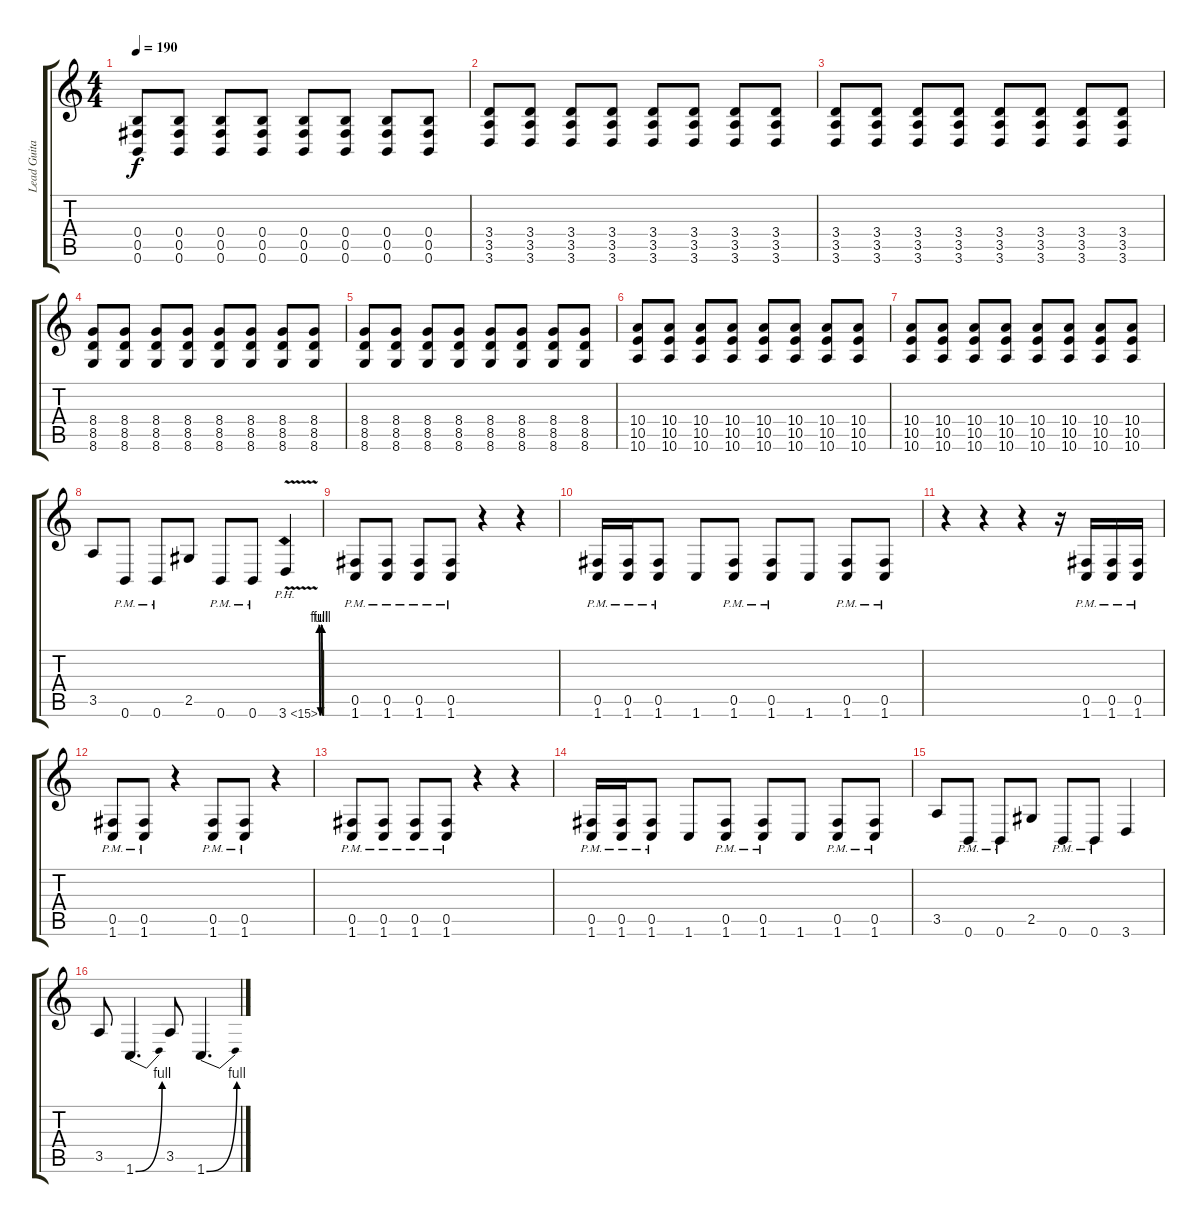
\track ("Lead Guitar" "Lead Guita") {instrument overdrivenguitar}
\staff {score tabs}
\tuning (Db4 Ab3 E3 B2 Gb2 B1) {hide}
\ts (4 4)
\tempo 190
\clef g2
\ks c
(0.4 0.5 0.6).8{dy f} (0.4 0.5 0.6).8 (0.4 0.5 0.6).8 (0.4 0.5 0.6).8 (0.4 0.5 0.6).8 (0.4 0.5 0.6).8 (0.4 0.5 0.6).8 (0.4 0.5 0.6).8 |
(3.4 3.5 3.6).8 (3.4 3.5 3.6).8 (3.4 3.5 3.6).8 (3.4 3.5 3.6).8 (3.4 3.5 3.6).8 (3.4 3.5 3.6).8 (3.4 3.5 3.6).8 (3.4 3.5 3.6).8 |
(3.4 3.5 3.6).8 (3.4 3.5 3.6).8 (3.4 3.5 3.6).8 (3.4 3.5 3.6).8 (3.4 3.5 3.6).8 (3.4 3.5 3.6).8 (3.4 3.5 3.6).8 (3.4 3.5 3.6).8 |
(8.4 8.5 8.6).8 (8.4 8.5 8.6).8 (8.4 8.5 8.6).8 (8.4 8.5 8.6).8 (8.4 8.5 8.6).8 (8.4 8.5 8.6).8 (8.4 8.5 8.6).8 (8.4 8.5 8.6).8 |
(8.4 8.5 8.6).8 (8.4 8.5 8.6).8 (8.4 8.5 8.6).8 (8.4 8.5 8.6).8 (8.4 8.5 8.6).8 (8.4 8.5 8.6).8 (8.4 8.5 8.6).8 (8.4 8.5 8.6).8 |
(10.4 10.5 10.6).8 (10.4 10.5 10.6).8 (10.4 10.5 10.6).8 (10.4 10.5 10.6).8 (10.4 10.5 10.6).8 (10.4 10.5 10.6).8 (10.4 10.5 10.6).8 (10.4 10.5 10.6).8 |
(10.4 10.5 10.6).8 (10.4 10.5 10.6).8 (10.4 10.5 10.6).8 (10.4 10.5 10.6).8 (10.4 10.5 10.6).8 (10.4 10.5 10.6).8 (10.4 10.5 10.6).8 (10.4 10.5 10.6).8 |
3.5.8 0.6{pm}.8 0.6{pm}.8 2.5.8 0.6{pm}.8 0.6{pm}.8 3.6{be (custom 0 0 10 4 20 4 30 0 40 0 50 4 60 4) ph 12 v}.4 |
(0.5{pm} 1.6{pm}).8{balance 8} (0.5{pm} 1.6{pm}).8 (0.5{pm} 1.6{pm}).8 (0.5{pm} 1.6{pm}).8 r.4 r.4 |
(0.5{pm} 1.6{pm}).16 (0.5{pm} 1.6{pm}).16 (0.5{pm} 1.6{pm}).8 1.6.8 (0.5{pm} 1.6{pm}).8 (0.5{pm} 1.6{pm}).8 1.6.8 (0.5{pm} 1.6{pm}).8 (0.5{pm} 1.6{pm}).8 |
r.4 r.4 r.4 r.16 (0.5{pm} 1.6{pm}).16 (0.5{pm} 1.6{pm}).16 (0.5{pm} 1.6{pm}).16 |
(0.5{pm} 1.6{pm}).8 (0.5{pm} 1.6{pm}).8 r.4 (0.5{pm} 1.6{pm}).8 (0.5{pm} 1.6{pm}).8 r.4 |
(0.5{pm} 1.6{pm}).8{balance 8} (0.5{pm} 1.6{pm}).8 (0.5{pm} 1.6{pm}).8 (0.5{pm} 1.6{pm}).8 r.4 r.4 |
(0.5{pm} 1.6{pm}).16 (0.5{pm} 1.6{pm}).16 (0.5{pm} 1.6{pm}).8 1.6.8 (0.5{pm} 1.6{pm}).8 (0.5{pm} 1.6{pm}).8 1.6.8 (0.5{pm} 1.6{pm}).8 (0.5{pm} 1.6{pm}).8 |
3.5.8{balance 0} 0.6{pm}.8 0.6{pm}.8 2.5.8 0.6{pm}.8 0.6{pm}.8 3.6.4 |
3.5.8 1.6{be (bend 0 0 60 4)}.4{d} 3.5.8 1.6{be (bend 0 0 60 4)}.4{d}
